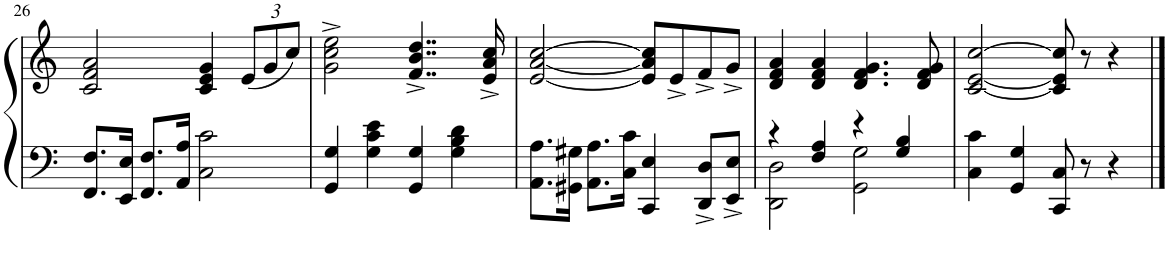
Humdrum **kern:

**kern	**kern
*part1	*part1
*staff2	*staff1
*I"Piano	*
*I'Pno.	*
!!LO:PB:g=z
*clefF4	*clefG2
*k[]	*k[]
*M4/4	*M4/4
*met(c)	*met(c)
=26	=26
8.FF/ 8.F/L	2c/ 2f/ 2a/
16EE/ 16E/Jk	.
8.FF/ 8.F/L	.
16AA/ 16A/Jk	.
2C\ 2c\	4c/ 4e/ 4g/
*	*Xbrackettup
.	(12e/L
.	12g/
.	12cc/J)
=27	=27
4GG/ 4G/	2g\^ 2cc\^ 2ee\^
4G\ 4c\ 4e\	.
4GG/ 4G/	4..f/^ 4..b/^ 4..dd/^
4G\ 4B\ 4d\	.
.	16e/^ 16a/^ 16cc/^
=28	=28
8.AA\ 8.A\L	[2e/ [2a/ [2cc/
16GG#X\ 16G#X\Jk	.
8.AA\ 8.A\L	.
16C\ 16c\Jk	.
4CC/ 4E/	8e/] 8a/] 8cc/]L
.	8e^/
8DD/^ 8D/^L	8f^/
8EE/^ 8E/^J	8g^/J
=29	=29
*^	*
4r	2DD\ 2D\	4d/ 4f/ 4a/
4F/ 4A/	.	4d/ 4f/ 4a/
4r	2GG\ 2G\	4.d/ 4.f/ 4.g/
4G/ 4B/	.	.
.	.	8d/ 8f/ 8g/
*v	*v	*
=30	=30
4C\ 4c\	[2c/ [2e/ [2cc/
4GG/ 4G/	.
8CC/ 8C/	8c/] 8e/] 8cc/]
8r	8r
4r	4r
==	==
*-	*-
